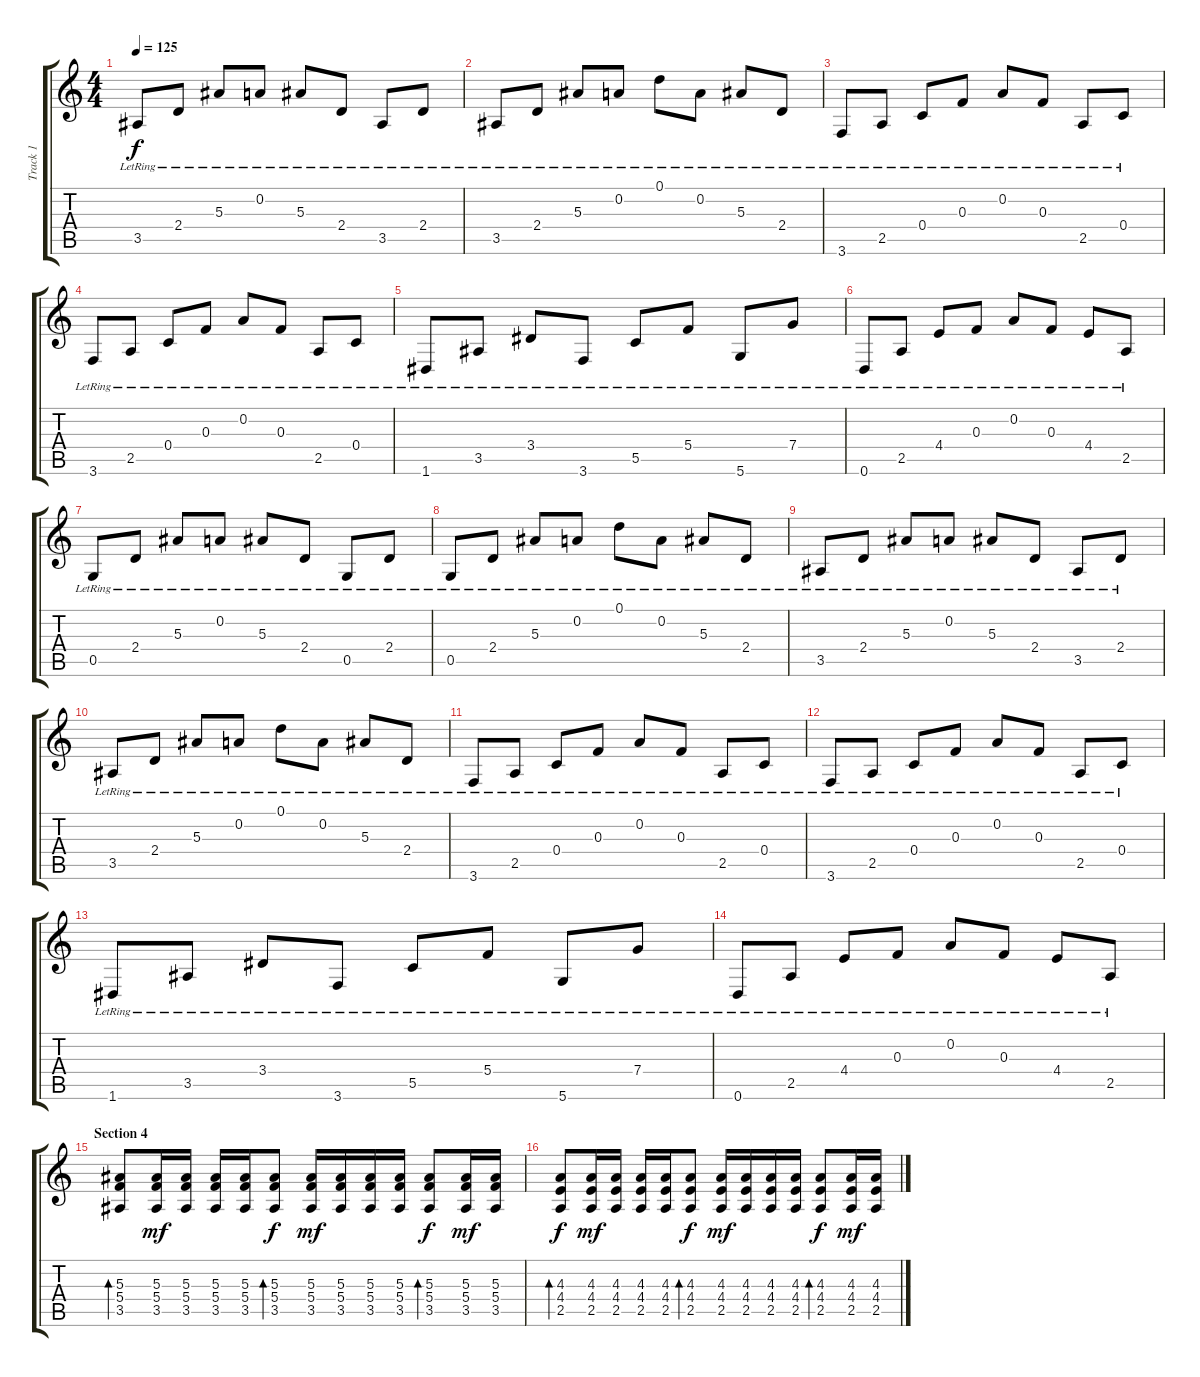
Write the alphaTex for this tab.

\track ("Track 1" "Track 1") {instrument electricguitarclean}
\staff {score tabs}
\tuning (D4 A3 F3 C3 G2 D2) {hide}
\ts (4 4)
\tempo 125
\clef g2
\ks c
3.5{lr}.8{dy f} 2.4{lr}.8 5.3{lr}.8 0.2{lr}.8 5.3{lr}.8 2.4{lr}.8 3.5{lr}.8 2.4{lr}.8 |
3.5{lr}.8 2.4{lr}.8 5.3{lr}.8 0.2{lr}.8 0.1{lr}.8 0.2{lr}.8 5.3{lr}.8 2.4{lr}.8 |
3.6{lr}.8 2.5{lr}.8 0.4{lr}.8 0.3{lr}.8 0.2{lr}.8 0.3{lr}.8 2.5{lr}.8 0.4{lr}.8 |
3.6{lr}.8 2.5{lr}.8 0.4{lr}.8 0.3{lr}.8 0.2{lr}.8 0.3{lr}.8 2.5{lr}.8 0.4{lr}.8 |
1.6{lr}.8 3.5{lr}.8 3.4{lr}.8 3.6{lr}.8 5.5{lr}.8 5.4{lr}.8 5.6{lr}.8 7.4{lr}.8 |
0.6{lr}.8 2.5{lr}.8 4.4{lr}.8 0.3{lr}.8 0.2{lr}.8 0.3{lr}.8 4.4{lr}.8 2.5{lr}.8 |
0.5{lr}.8 2.4{lr}.8 5.3{lr}.8 0.2{lr}.8 5.3{lr}.8 2.4{lr}.8 0.5{lr}.8 2.4{lr}.8 |
0.5{lr}.8 2.4{lr}.8 5.3{lr}.8 0.2{lr}.8 0.1{lr}.8 0.2{lr}.8 5.3{lr}.8 2.4{lr}.8 |
3.5{lr}.8 2.4{lr}.8 5.3{lr}.8 0.2{lr}.8 5.3{lr}.8 2.4{lr}.8 3.5{lr}.8 2.4{lr}.8 |
3.5{lr}.8 2.4{lr}.8 5.3{lr}.8 0.2{lr}.8 0.1{lr}.8 0.2{lr}.8 5.3{lr}.8 2.4{lr}.8 |
3.6{lr}.8 2.5{lr}.8 0.4{lr}.8 0.3{lr}.8 0.2{lr}.8 0.3{lr}.8 2.5{lr}.8 0.4{lr}.8 |
3.6{lr}.8 2.5{lr}.8 0.4{lr}.8 0.3{lr}.8 0.2{lr}.8 0.3{lr}.8 2.5{lr}.8 0.4{lr}.8 |
1.6{lr}.8 3.5{lr}.8 3.4{lr}.8 3.6{lr}.8 5.5{lr}.8 5.4{lr}.8 5.6{lr}.8 7.4{lr}.8 |
0.6{lr}.8 2.5{lr}.8 4.4{lr}.8 0.3{lr}.8 0.2{lr}.8 0.3{lr}.8 4.4{lr}.8 2.5{lr}.8 |
\section ("" "Section 4")
(5.3 5.4 3.5).8{bd 60} (5.3 5.4 3.5).16{dy mf} (5.3 5.4 3.5).16 (5.3 5.4 3.5).16 (5.3 5.4 3.5).16 (5.3 5.4 3.5).8{bd 60 dy f} (5.3 5.4 3.5).16{dy mf} (5.3 5.4 3.5).16 (5.3 5.4 3.5).16 (5.3 5.4 3.5).16 (5.3 5.4 3.5).8{bd 60 dy f} (5.3 5.4 3.5).16{dy mf} (5.3 5.4 3.5).16 |
(4.3 4.4 2.5).8{bd 60 dy f} (4.3 4.4 2.5).16{dy mf} (4.3 4.4 2.5).16 (4.3 4.4 2.5).16 (4.3 4.4 2.5).16 (4.3 4.4 2.5).8{bd 60 dy f} (4.3 4.4 2.5).16{dy mf} (4.3 4.4 2.5).16 (4.3 4.4 2.5).16 (4.3 4.4 2.5).16 (4.3 4.4 2.5).8{bd 60 dy f} (4.3 4.4 2.5).16{dy mf} (4.3 4.4 2.5).16
